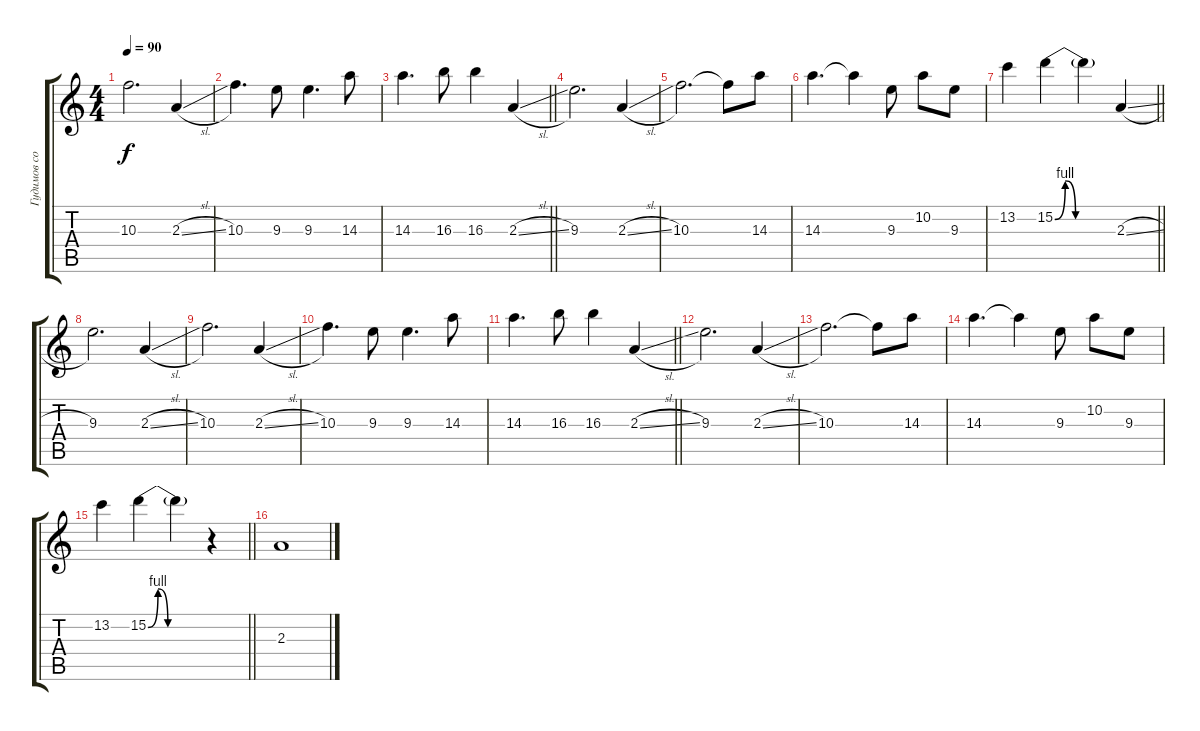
\track ("Гудимов соло" "Гудимов со") {instrument overdrivenguitar}
\staff {score tabs}
\tuning (E4 B3 G3 D3 A2 E2) {hide}
\ts (4 4)
\tempo 90
\clef g2
\ks c
10.3.2{d dy f} 2.3{sl}.4 |
10.3.4{d} 9.3.8 9.3.4{d} 14.3.8 |
\barLineRight lightlight
14.3.4{d} 16.3.8 16.3.4 2.3{sl}.4 |
9.3.2{d} 2.3{sl}.4 |
10.3.2{d} 10.3{t}.8 14.3.8 |
14.3.4{d} 14.3{t}.4 9.3.8 10.2.8 9.3.8 |
\barLineRight lightlight
13.2.4 15.2{be (custom 0 0 10 4 20 0 30 0 60 0)}.4 15.2{t}.4 2.3{sl}.4 |
9.3.2{d} 2.3{sl}.4 |
10.3.2{d} 2.3{sl}.4 |
10.3.4{d} 9.3.8 9.3.4{d} 14.3.8 |
\barLineRight lightlight
14.3.4{d} 16.3.8 16.3.4 2.3{sl}.4 |
9.3.2{d} 2.3{sl}.4 |
10.3.2{d} 10.3{t}.8 14.3.8 |
14.3.4{d} 14.3{t}.4 9.3.8 10.2.8 9.3.8 |
\barLineRight lightlight
13.2.4 15.2{be (custom 0 0 10 4 20 0 30 0 60 0)}.4 15.2{t}.4 r.4 |
2.3.1
